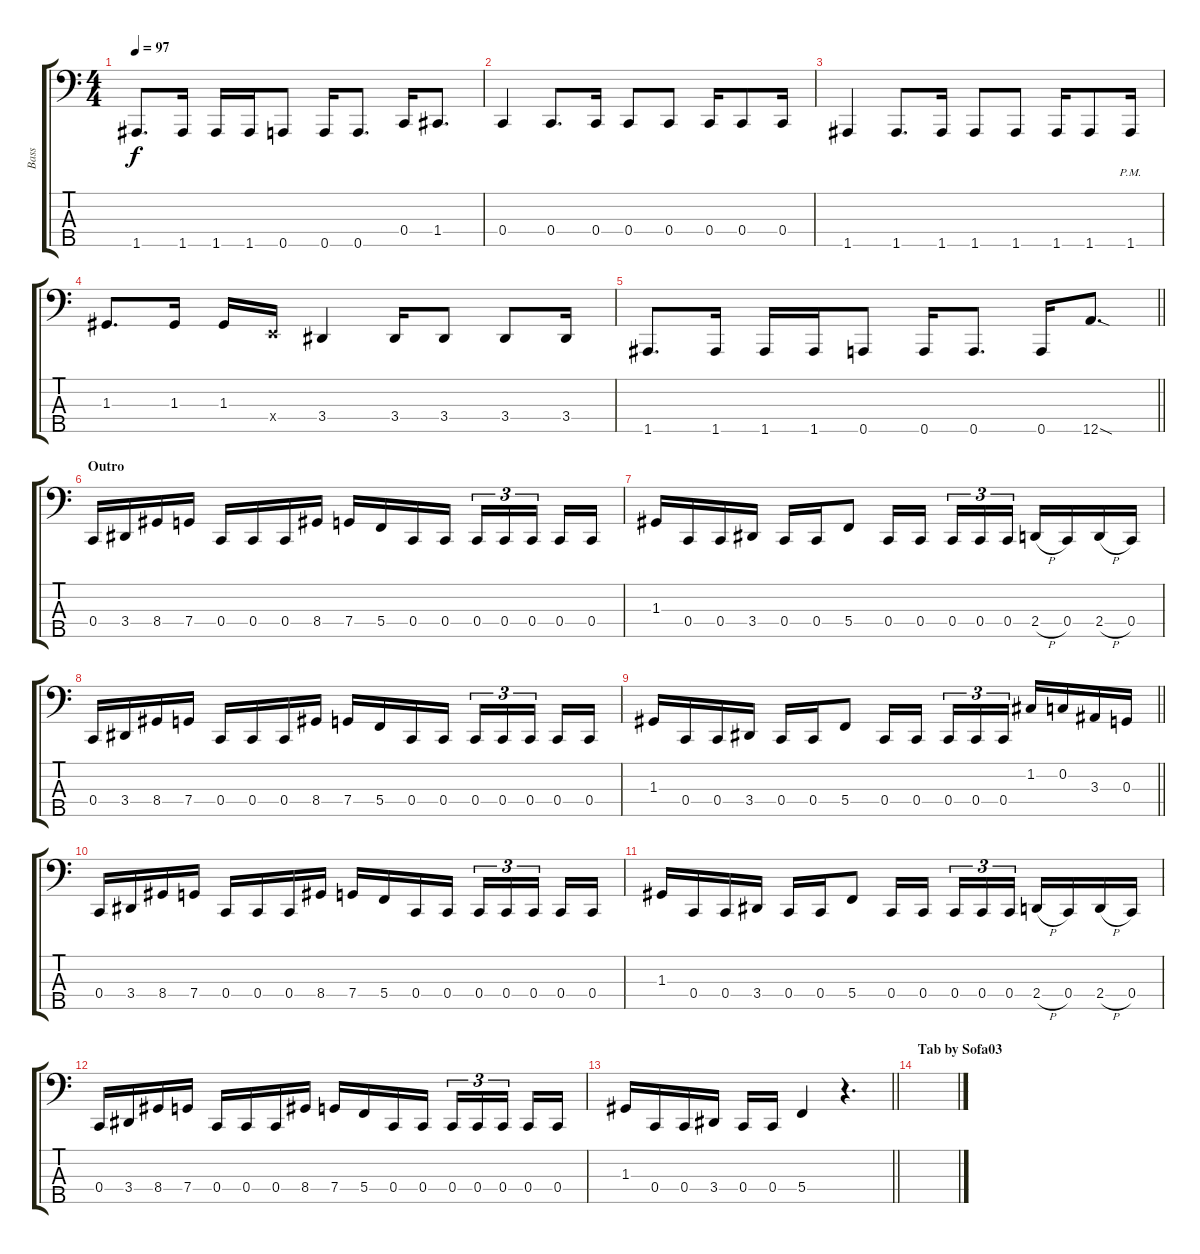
\track ("Bass" "Bass") {instrument electricbassfinger}
\staff {score tabs}
\tuning (F2 C2 G1 C1 A0) {hide}
\ts (4 4)
\tempo 97
\clef f4
\ks c
1.5.8{d dy f} 1.5.16 1.5.16 1.5.16 0.5.8 0.5.16 0.5.8{d} 0.4.16 1.4.8{d} |
0.4.4 0.4.8{d} 0.4.16 0.4.8 0.4.8 0.4.16 0.4.8 0.4.16 |
1.5.4 1.5.8{d} 1.5.16 1.5.8 1.5.8 1.5.16 1.5.8 1.5{pm}.16 |
1.3.8{d} 1.3.16 1.3.16 4.4{x}.16 3.4.4 3.4.16 3.4.8 3.4.8 3.4.16 |
\barLineRight lightlight
1.5.8{d} 1.5.16 1.5.16 1.5.16 0.5.8 0.5.16 0.5.8{d} 0.5.16 12.5{sod}.8{d} |
\section ("" "Outro")
0.4.16 3.4.16 8.4.16 7.4.16 0.4.16 0.4.16 0.4.16 8.4.16 7.4.16 5.4.16 0.4.16 0.4.16 0.4.16{tu (3 2)} 0.4.16{tu (3 2)} 0.4.16{tu (3 2) beam splitsecondary} 0.4.16 0.4.16 |
1.3.16 0.4.16 0.4.16 3.4.16 0.4.16 0.4.16 5.4.8 0.4.16 0.4.16{beam splitsecondary} 0.4.16{tu (3 2)} 0.4.16{tu (3 2)} 0.4.16{tu (3 2)} 2.4{h}.16 0.4.16 2.4{h}.16 0.4.16 |
0.4.16 3.4.16 8.4.16 7.4.16 0.4.16 0.4.16 0.4.16 8.4.16 7.4.16 5.4.16 0.4.16 0.4.16 0.4.16{tu (3 2)} 0.4.16{tu (3 2)} 0.4.16{tu (3 2) beam splitsecondary} 0.4.16 0.4.16 |
\barLineRight lightlight
1.3.16 0.4.16 0.4.16 3.4.16 0.4.16 0.4.16 5.4.8 0.4.16 0.4.16{beam splitsecondary} 0.4.16{tu (3 2)} 0.4.16{tu (3 2)} 0.4.16{tu (3 2)} 1.2.16 0.2.16 3.3.16 0.3.16 |
0.4.16 3.4.16 8.4.16 7.4.16 0.4.16 0.4.16 0.4.16 8.4.16 7.4.16 5.4.16 0.4.16 0.4.16 0.4.16{tu (3 2)} 0.4.16{tu (3 2)} 0.4.16{tu (3 2) beam splitsecondary} 0.4.16 0.4.16 |
1.3.16 0.4.16 0.4.16 3.4.16 0.4.16 0.4.16 5.4.8 0.4.16 0.4.16{beam splitsecondary} 0.4.16{tu (3 2)} 0.4.16{tu (3 2)} 0.4.16{tu (3 2)} 2.4{h}.16 0.4.16 2.4{h}.16 0.4.16 |
0.4.16 3.4.16 8.4.16 7.4.16 0.4.16 0.4.16 0.4.16 8.4.16 7.4.16 5.4.16 0.4.16 0.4.16 0.4.16{tu (3 2)} 0.4.16{tu (3 2)} 0.4.16{tu (3 2) beam splitsecondary} 0.4.16 0.4.16 |
\barLineRight lightlight
1.3.16 0.4.16 0.4.16 3.4.16 0.4.16 0.4.16 5.4.4 r.4{d} |
\section ("" "Tab by Sofa03")
